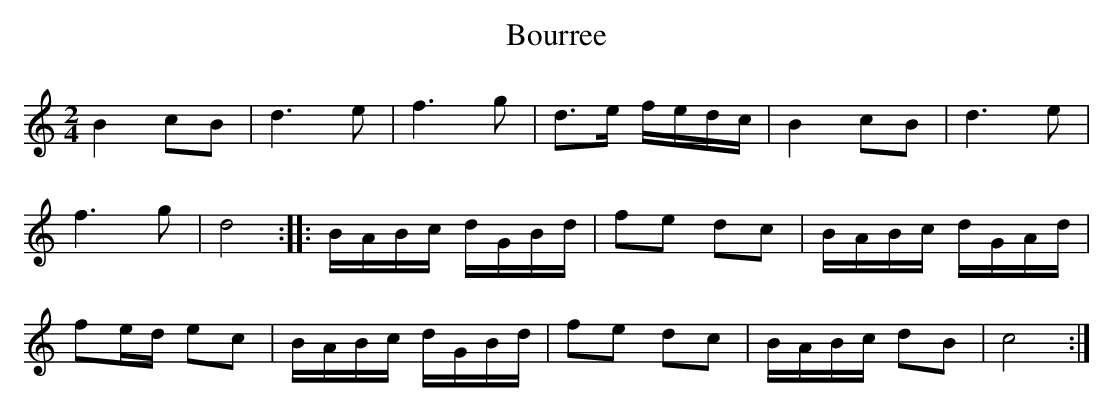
X:1
T:Bourree
M:2/4
L:1/8
K:C
B2 cB | d3 e | f3 g | d>e f/e/d/c/ | B2cB | d3 e |
f3 g | d4 ::[L:1/16] BABc dGBd | f2e2 d2c2 | BABc dGAd |
f2ed e2c2 | BABc dGBd | f2e2 d2c2 | BABc d2B2 | c8 :|
